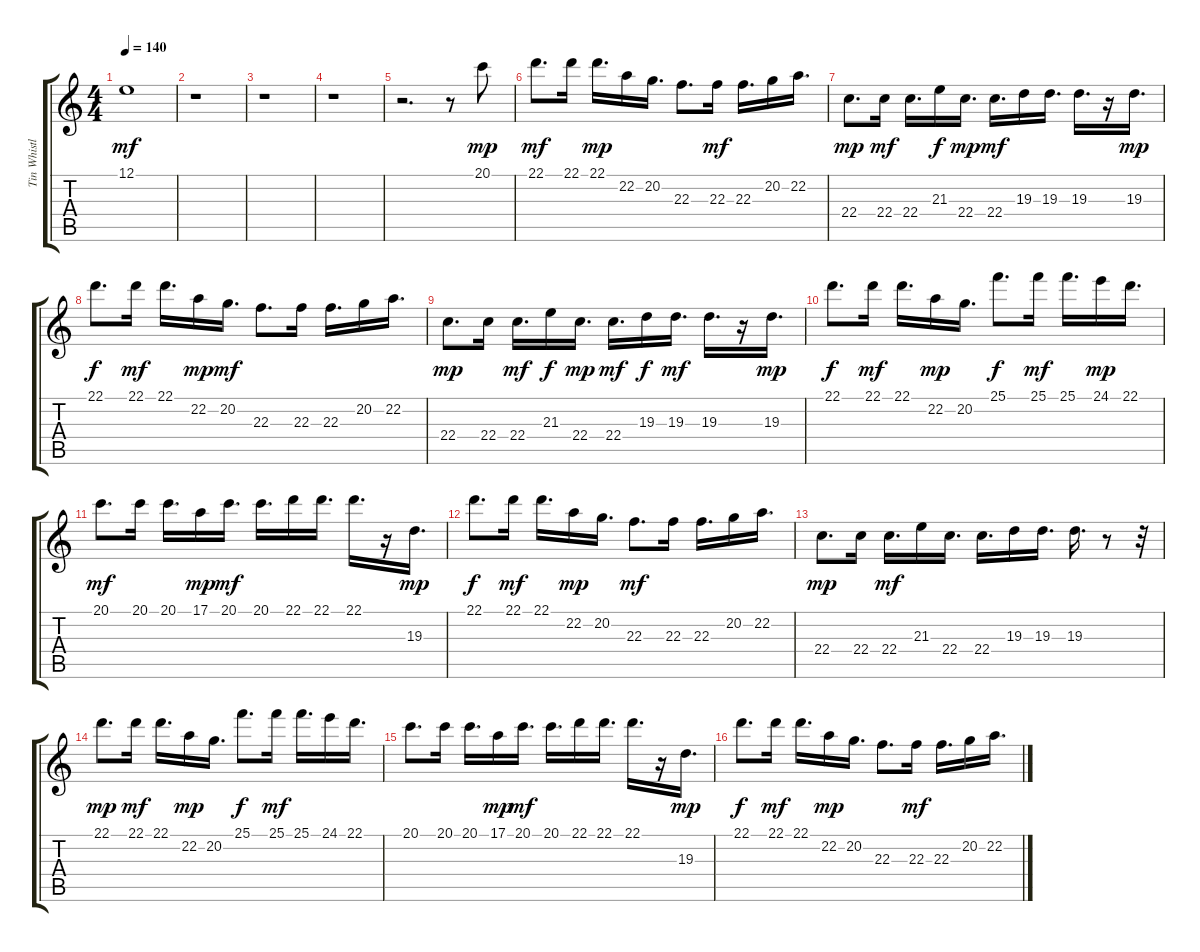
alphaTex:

\track ("Tin Whistle" "Tin Whistl") {instrument panflute}
\staff {score tabs}
\tuning (E4 B3 G3 D3 A2 E2) {hide}
\ts (4 4)
\tempo 140
\clef g2
\ks c
12.1.1{dy mf} |
r.1 |
r.1 |
r.1 |
r.2{d} r.8 20.1.8{dy mp} |
22.1.8{d dy mf} 22.1.16 22.1.16{d dy mp} 22.2.16 20.2.16{d} 22.3.8{d} 22.3.16{dy mf} 22.3.16{d} 20.2.16 22.2.16{d} |
22.4.8{d dy mp} 22.4.16{dy mf} 22.4.16{d} 21.3.16{dy f} 22.4.16{d dy mp} 22.4.16{d dy mf} 19.3.16 19.3.16{d} 19.3.16{d} r.16 19.3.16{d dy mp} |
22.1.8{d dy f} 22.1.16{dy mf} 22.1.16{d} 22.2.16{dy mp} 20.2.16{d dy mf} 22.3.8{d} 22.3.16 22.3.16{d} 20.2.16 22.2.16{d} |
22.4.8{d dy mp} 22.4.16 22.4.16{d dy mf} 21.3.16{dy f} 22.4.16{d dy mp} 22.4.16{d dy mf} 19.3.16{dy f} 19.3.16{d dy mf} 19.3.16{d} r.16 19.3.16{d dy mp} |
22.1.8{d dy f} 22.1.16{dy mf} 22.1.16{d} 22.2.16{dy mp} 20.2.16{d} 25.1.8{d dy f} 25.1.16{dy mf} 25.1.16{d} 24.1.16{dy mp} 22.1.16{d} |
20.1.8{d dy mf} 20.1.16 20.1.16{d} 17.1.16{dy mp} 20.1.16{d dy mf} 20.1.16{d} 22.1.16 22.1.16{d} 22.1.16{d} r.16 19.3.16{d dy mp} |
22.1.8{d dy f} 22.1.16{dy mf} 22.1.16{d} 22.2.16{dy mp} 20.2.16{d} 22.3.8{d dy mf} 22.3.16 22.3.16{d} 20.2.16 22.2.16{d} |
22.4.8{d dy mp} 22.4.16 22.4.16{d dy mf} 21.3.16 22.4.16{d} 22.4.16{d} 19.3.16 19.3.16{d} 19.3.16{d} r.8 r.32 |
22.1.8{d dy mp} 22.1.16{dy mf} 22.1.16{d} 22.2.16{dy mp} 20.2.16{d} 25.1.8{d dy f} 25.1.16{dy mf} 25.1.16{d} 24.1.16 22.1.16{d} |
20.1.8{d} 20.1.16 20.1.16{d} 17.1.16{dy mp} 20.1.16{d dy mf} 20.1.16{d} 22.1.16 22.1.16{d} 22.1.16{d} r.16 19.3.16{d dy mp} |
22.1.8{d dy f} 22.1.16{dy mf} 22.1.16{d} 22.2.16{dy mp} 20.2.16{d} 22.3.8{d} 22.3.16{dy mf} 22.3.16{d} 20.2.16 22.2.16{d}
